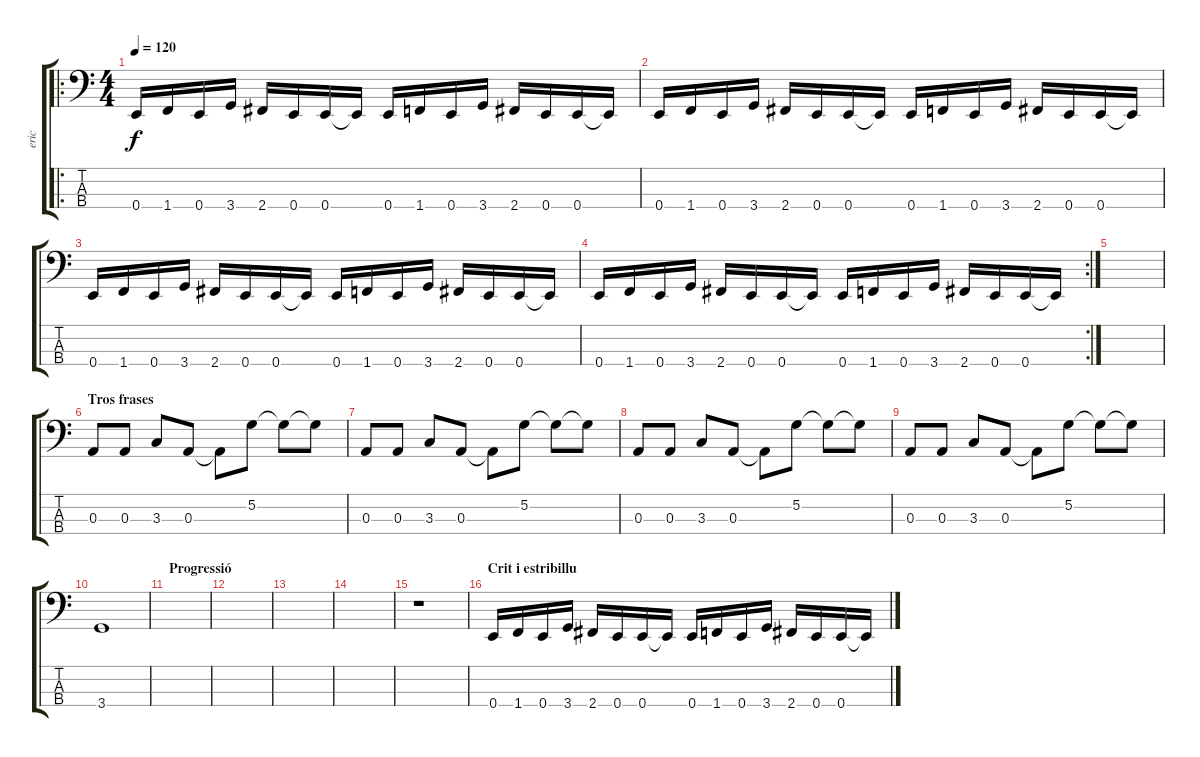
\track ("eric" "eric") {instrument electricbasspick}
\staff {score tabs}
\tuning (G2 D2 A1 E1) {hide}
\ro
\ts (4 4)
\tempo 120
\clef f4
\ks c
0.4.16{dy f} 1.4.16 0.4.16 3.4.16 2.4.16 0.4.16 0.4.16 0.4{t}.16 0.4.16 1.4.16 0.4.16 3.4.16 2.4.16 0.4.16 0.4.16 0.4{t}.16 |
0.4.16 1.4.16 0.4.16 3.4.16 2.4.16 0.4.16 0.4.16 0.4{t}.16 0.4.16 1.4.16 0.4.16 3.4.16 2.4.16 0.4.16 0.4.16 0.4{t}.16 |
0.4.16 1.4.16 0.4.16 3.4.16 2.4.16 0.4.16 0.4.16 0.4{t}.16 0.4.16 1.4.16 0.4.16 3.4.16 2.4.16 0.4.16 0.4.16 0.4{t}.16 |
\rc 2
0.4.16 1.4.16 0.4.16 3.4.16 2.4.16 0.4.16 0.4.16 0.4{t}.16 0.4.16 1.4.16 0.4.16 3.4.16 2.4.16 0.4.16 0.4.16 0.4{t}.16 |
|
\section ("" "Tros frases")
0.3.8 0.3.8 3.3.8 0.3.8 0.3{t}.8 5.2.8 5.2{t}.8 5.2{t}.8 |
0.3.8 0.3.8 3.3.8 0.3.8 0.3{t}.8 5.2.8 5.2{t}.8 5.2{t}.8 |
0.3.8 0.3.8 3.3.8 0.3.8 0.3{t}.8 5.2.8 5.2{t}.8 5.2{t}.8 |
0.3.8 0.3.8 3.3.8 0.3.8 0.3{t}.8 5.2.8 5.2{t}.8 5.2{t}.8 |
3.4.1 |
\section ("" "Progressió")
|
|
|
|
r.1 |
\section ("" "Crit i estribillu")
0.4.16 1.4.16 0.4.16 3.4.16 2.4.16 0.4.16 0.4.16 0.4{t}.16 0.4.16 1.4.16 0.4.16 3.4.16 2.4.16 0.4.16 0.4.16 0.4{t}.16
